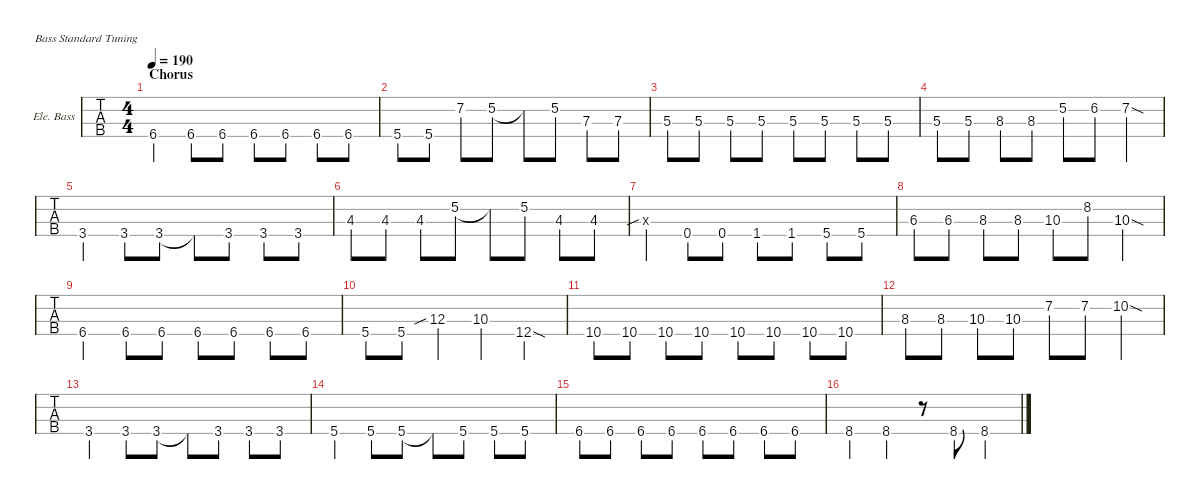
\defaultSystemsLayout 4
\hideDynamics
\bracketExtendMode nobrackets
\firstSystemTrackNameOrientation horizontal
\track ("Ele. Bass" "Ele. Bass") {defaultSystemsLayout 4 instrument electricbassfinger}
\staff {tabs}
\tuning (G2 D2 A1 E1)
\ts (4 4)
\section ("" "Chorus")
\tempo 190
\clef f4
\ks dminor
6.4{acc b}.4{dy f} 6.4{acc b}.8 6.4{acc b}.8 6.4{acc b}.8 6.4{acc b}.8 6.4{acc b}.8 6.4{acc b}.8 |
5.4{acc forcenatural}.8 5.4{acc forcenatural}.8 7.2{acc forcenatural}.8 5.2{acc forcenatural}.8 5.2{t acc forcenatural}.8 5.2{acc forcenatural}.8 7.3{acc forcenatural}.8 7.3{acc forcenatural}.8 |
5.3{acc forcenatural}.8 5.3{acc forcenatural}.8 5.3{acc forcenatural}.8 5.3{acc forcenatural}.8 5.3{acc forcenatural}.8 5.3{acc forcenatural}.8 5.3{acc forcenatural}.8 5.3{acc forcenatural}.8 |
5.3{acc forcenatural}.8 5.3{acc forcenatural}.8 8.3{acc forcenatural}.8 8.3{acc forcenatural}.8 5.2{acc forcenatural}.8 6.2{acc #}.8 7.2{sod acc forcenatural}.4 |
3.4{acc forcenatural}.4 3.4{acc forcenatural}.8 3.4{acc forcenatural}.8 3.4{t acc forcenatural}.8 3.4{acc forcenatural}.8 3.4{acc forcenatural}.8 3.4{acc forcenatural}.8 |
4.3{acc b}.8 4.3{acc b}.8 4.3{acc b}.8 5.2{acc bb}.8 5.2{t acc bb}.8 5.2{acc bb}.8 4.3{acc b}.8 4.3{acc b}.8 |
17.3{sib x acc forcenatural}.4 0.4{acc forcenatural}.8 0.4{acc forcenatural}.8 1.4{acc forcenatural}.8 1.4{acc forcenatural}.8 5.4{acc forcenatural}.8 5.4{acc forcenatural}.8 |
6.3{acc b}.8 6.3{acc b}.8 8.3{acc forcenatural}.8 8.3{acc forcenatural}.8 10.3{acc forcenatural}.8 8.2{acc b}.8 10.3{sod acc forcenatural}.4 |
6.4{acc b}.4 6.4{acc b}.8 6.4{acc b}.8 6.4{acc b}.8 6.4{acc b}.8 6.4{acc b}.8 6.4{acc b}.8 |
5.4{acc forcenatural}.8 5.4{acc forcenatural}.8 12.3{sib acc forcenatural}.4 10.3{acc forcenatural}.4 12.4{sod acc forcenatural}.4 |
10.4{acc forcenatural}.8 10.4{acc forcenatural}.8 10.4{acc forcenatural}.8 10.4{acc forcenatural}.8 10.4{acc forcenatural}.8 10.4{acc forcenatural}.8 10.4{acc forcenatural}.8 10.4{acc forcenatural}.8 |
8.3{acc forcenatural}.8 8.3{acc forcenatural}.8 10.3{acc forcenatural}.8 10.3{acc forcenatural}.8 7.2{acc forcenatural}.8 7.2{acc forcenatural}.8 10.2{sod acc forcenatural}.4 |
3.4{acc forcenatural}.4 3.4{acc forcenatural}.8 3.4{acc forcenatural}.8 3.4{t acc forcenatural}.8 3.4{acc forcenatural}.8 3.4{acc forcenatural}.8 3.4{acc forcenatural}.8 |
5.4{acc forcenatural}.4 5.4{acc forcenatural}.8 5.4{acc forcenatural}.8 5.4{t acc forcenatural}.8 5.4{acc forcenatural}.8 5.4{acc forcenatural}.8 5.4{acc forcenatural}.8 |
6.4{acc b}.8 6.4{acc b}.8 6.4{acc b}.8 6.4{acc b}.8 6.4{acc b}.8 6.4{acc b}.8 6.4{acc b}.8 6.4{acc b}.8 |
8.4{st acc forcenatural}.4 8.4{acc forcenatural}.4 r.8 8.4{acc forcenatural}.8 8.4{acc forcenatural}.4
